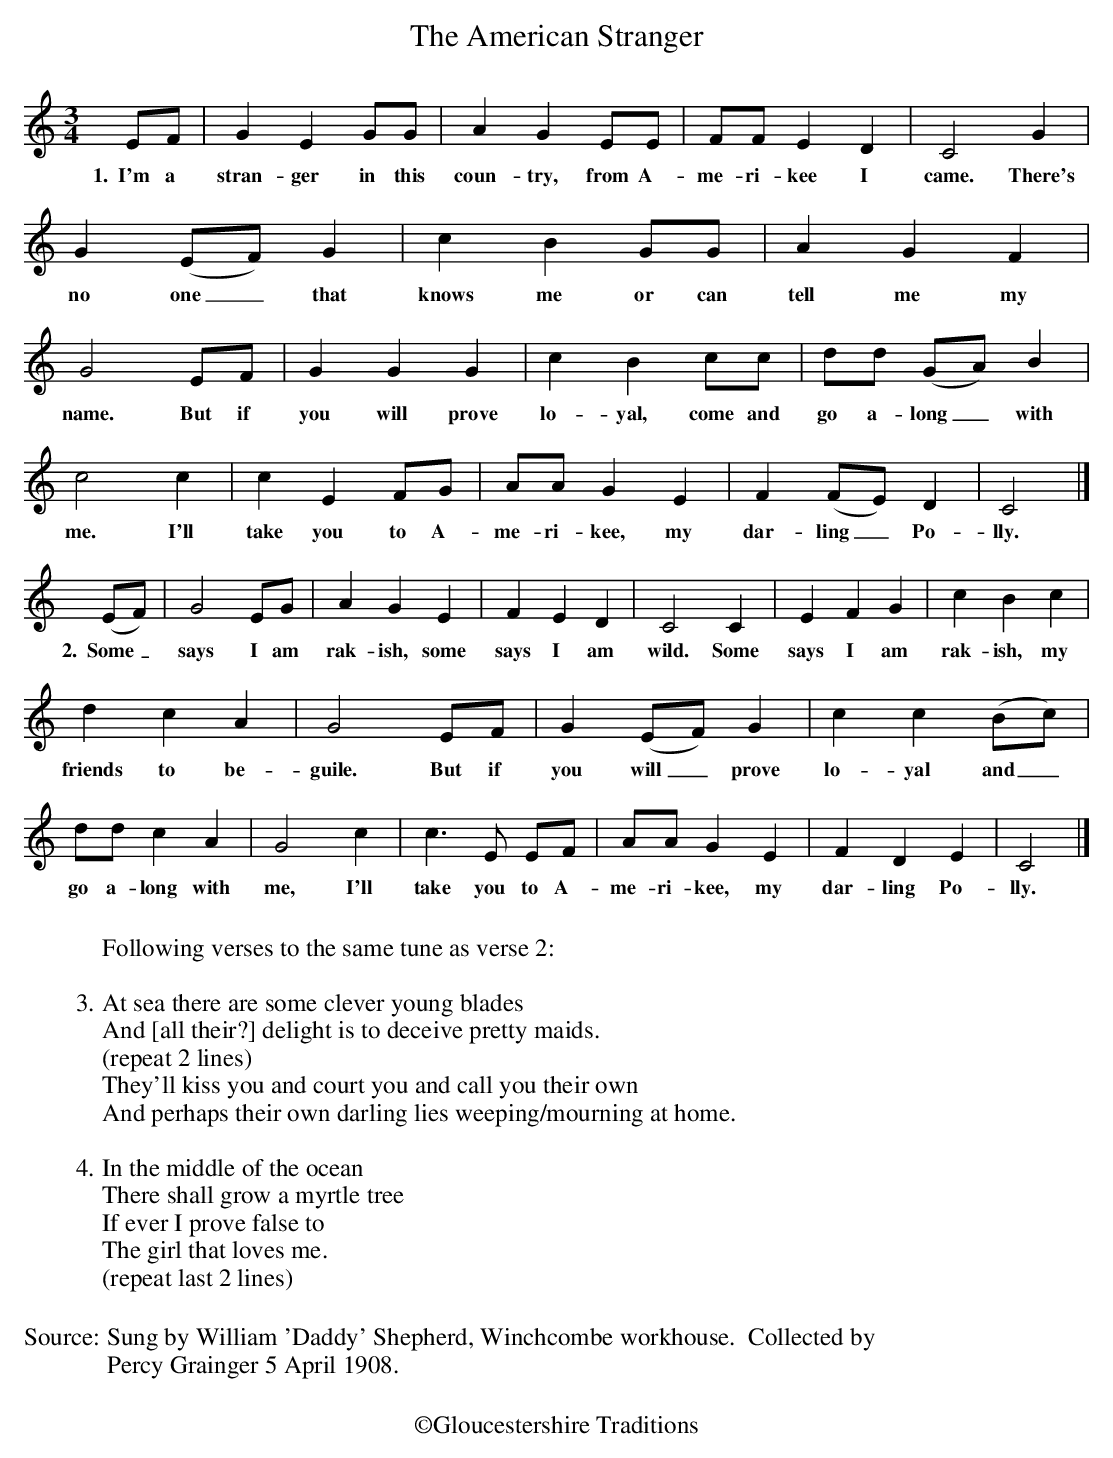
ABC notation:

X:1
T: American Stranger, The
M: 3/4
L: 1/4
K: C
E/F/|GEG/G/|AGE/E/|F/F/ED|C2G|
w:1.~~I'm a stran-ger in this coun-try, from A-me-ri-kee I came.  There's
G(E/F/)G|cBG/G/|AGF|
w:no one_ that knows me or can tell  me my
G2E/F/|GGG|cBc/c/|d/d/ (G/A/)B|
w:name.  But if you will prove lo-yal, come and go a-long_ with
c2c|cEF/G/|A/A/GE|F(F/E/)D|C2|]
w:me. I'll take you to A-me-ri-kee, my dar-ling_ Po-lly.
(E/F/)|G2E/G/|AGE|FED|C2C|EFG|cBc|
w:2.~~Some_ says I am rak-ish, some says I am wild. Some says I am rak-ish, my
dcA|G2E/F/|G(E/F/)G|cc(B/c/)|
w:friends to be-guile. But if you will_ prove lo-yal and_
d/d/cA|G2c|c>E E/F/|A/A/GE|FDE|C2|]
w:go a-long with me, I'll take you to A-me-ri-kee, my dar-ling Po-lly.
W:
W:Following verses to the same tune as verse 2:
W:
W:3.  At sea there are some clever young blades
W: And [all their?] delight is to deceive pretty maids.
W:(repeat 2 lines)
W:They'll kiss you and court you and call you their own
W: And perhaps their own darling lies weeping/mourning at home.
W:
W:4.  In the middle of the ocean
W:There shall grow a myrtle tree
W: If ever I prove false to
W:The girl that loves me.
W: (repeat last 2 lines)
W:
